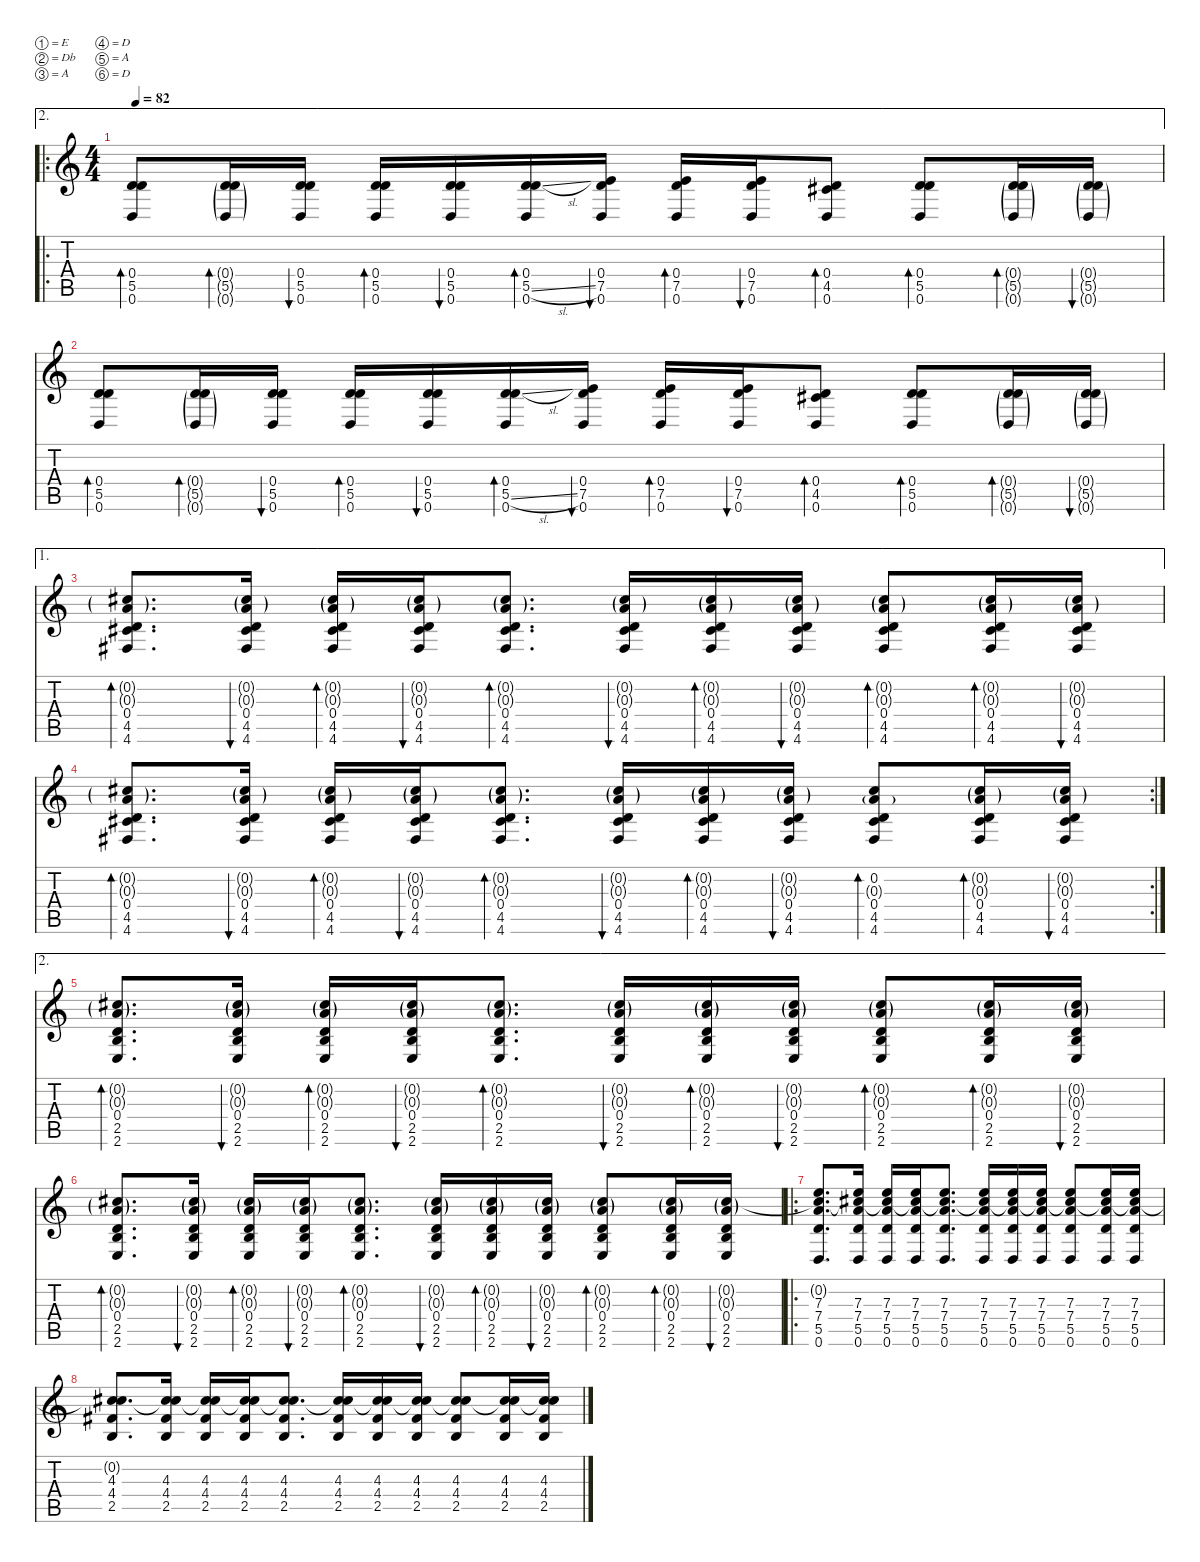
\defaultSystemsLayout 4
\hideDynamics
\bracketExtendMode nobrackets
\singleTrackTrackNamePolicy hidden
\multiTrackTrackNamePolicy hidden
\firstSystemTrackNameMode fullname
\firstSystemTrackNameOrientation horizontal
\otherSystemsTrackNameOrientation horizontal
\track ("Pista 1" "s.guit.") {instrument acousticguitarsteel}
\staff {score tabs}
\tuning (E4 Db4 A3 D3 A2 D2)
\ae 2
\ro
\ts (4 4)
\tempo 82
\clef g2
\ks c
(0.4 5.5 0.6).8{bd 30 dy f beam Up} (0.4{g} 5.5{g} 0.6{g}).16{bd 30 dy mf beam Up} (0.4 5.5 0.6).16{bu 30 dy f beam Up} (0.4 5.5 0.6).16{bd 30 beam Up} (0.4 5.5 0.6).16{bu 30 beam Up} (0.4 5.5{sl} 0.6).16{bd 30 beam Up} (0.4 7.5 0.6).16{bu 30 beam Up} (0.4 7.5 0.6).16{bd 30 beam Up} (0.4 7.5 0.6).16{bu 30 beam Up} (0.4 4.5{acc #} 0.6).8{bd 30 beam Up} (0.4 5.5 0.6).8{bd 30 beam Up} (0.4{g} 5.5{g} 0.6{g}).16{bd 30 dy mf beam Up} (0.4{g} 5.5{g} 0.6{g}).16{bu 30 beam Up} |
(0.4 5.5 0.6).8{bd 30 dy f beam Up} (0.4{g} 5.5{g} 0.6{g}).16{bd 30 dy mf beam Up} (0.4 5.5 0.6).16{bu 30 dy f beam Up} (0.4 5.5 0.6).16{bd 30 beam Up} (0.4 5.5 0.6).16{bu 30 beam Up} (0.4 5.5{sl} 0.6).16{bd 30 beam Up} (0.4 7.5 0.6).16{bu 30 beam Up} (0.4 7.5 0.6).16{bd 30 beam Up} (0.4 7.5 0.6).16{bu 30 beam Up} (0.4 4.5{acc #} 0.6).8{bd 30 beam Up} (0.4 5.5 0.6).8{bd 30 beam Up} (0.4{g} 5.5{g} 0.6{g}).16{bd 30 dy mf beam Up} (0.4{g} 5.5{g} 0.6{g}).16{bu 30 beam Up} |
\ae 1
(0.2{g acc #} 0.3{g} 0.4 4.5{acc #} 4.6{acc #}).8{d bd 30 dy f beam Up} (0.2{g acc #} 0.3{g} 0.4 4.5{acc #} 4.6{acc #}).16{bu 30 beam Up} (0.2{g acc #} 0.3{g} 0.4 4.5{acc #} 4.6{acc #}).16{bd 30 beam Up} (0.2{g acc #} 0.3{g} 0.4 4.5{acc #} 4.6{acc #}).16{bu 30 beam Up} (0.2{g acc #} 0.3{g} 0.4 4.5{acc #} 4.6{acc #}).8{d bd 30 beam Up} (0.2{g acc #} 0.3{g} 0.4 4.5{acc #} 4.6{acc #}).16{bu 30 beam Up} (0.2{g acc #} 0.3{g} 0.4 4.5{acc #} 4.6{acc #}).16{bd 30 beam Up} (0.2{g acc #} 0.3{g} 0.4 4.5{acc #} 4.6{acc #}).16{bu 30 beam Up} (0.2{g acc #} 0.3{g} 0.4 4.5{acc #} 4.6{acc #}).8{bd 30 beam Up} (0.2{g acc #} 0.3{g} 0.4 4.5{acc #} 4.6{acc #}).16{bd 30 beam Up} (0.2{g acc #} 0.3{g} 0.4 4.5{acc #} 4.6{acc #}).16{bu 30 beam Up} |
\rc 2
(0.2{g acc #} 0.3{g} 0.4 4.5{acc #} 4.6{acc #}).8{d bd 30 beam Up} (0.2{g acc #} 0.3{g} 0.4 4.5{acc #} 4.6{acc #}).16{bu 30 beam Up} (0.2{g acc #} 0.3{g} 0.4 4.5{acc #} 4.6{acc #}).16{bd 30 beam Up} (0.2{g acc #} 0.3{g} 0.4 4.5{acc #} 4.6{acc #}).16{bu 30 beam Up} (0.2{g acc #} 0.3{g} 0.4 4.5{acc #} 4.6{acc #}).8{d bd 30 beam Up} (0.2{g acc #} 0.3{g} 0.4 4.5{acc #} 4.6{acc #}).16{bu 30 beam Up} (0.2{g acc #} 0.3{g} 0.4 4.5{acc #} 4.6{acc #}).16{bd 30 beam Up} (0.2{g acc #} 0.3{g} 0.4 4.5{acc #} 4.6{acc #}).16{bu 30 beam Up} (0.2{acc #} 0.3{g} 0.4 4.5{acc #} 4.6{acc #}).8{bd 30 beam Up} (0.2{g acc #} 0.3{g} 0.4 4.5{acc #} 4.6{acc #}).16{bd 30 beam Up} (0.2{g acc #} 0.3{g} 0.4 4.5{acc #} 4.6{acc #}).16{bu 30 beam Up} |
\ae 2
(0.2{g acc #} 0.3{g} 0.4 2.5 2.6).8{d bd 30 beam Up} (0.2{g acc #} 0.3{g} 0.4 2.5 2.6).16{bu 30 beam Up} (0.2{g acc #} 0.3{g} 0.4 2.5 2.6).16{bd 30 beam Up} (0.2{g acc #} 0.3{g} 0.4 2.5 2.6).16{bu 30 beam Up} (0.2{g acc #} 0.3{g} 0.4 2.5 2.6).8{d bd 30 beam Up} (0.2{g acc #} 0.3{g} 0.4 2.5 2.6).16{bu 30 beam Up} (0.2{g acc #} 0.3{g} 0.4 2.5 2.6).16{bd 30 beam Up} (0.2{g acc #} 0.3{g} 0.4 2.5 2.6).16{bu 30 beam Up} (0.2{g acc #} 0.3{g} 0.4 2.5 2.6).8{bd 30 beam Up} (0.2{g acc #} 0.3{g} 0.4 2.5 2.6).16{bd 30 beam Up} (0.2{g acc #} 0.3{g} 0.4 2.5 2.6).16{bu 30 beam Up} |
(0.2{g acc #} 0.3{g} 0.4 2.5 2.6).8{d bd 30 beam Up} (0.2{g acc #} 0.3{g} 0.4 2.5 2.6).16{bu 30 beam Up} (0.2{g acc #} 0.3{g} 0.4 2.5 2.6).16{bd 30 beam Up} (0.2{g acc #} 0.3{g} 0.4 2.5 2.6).16{bu 30 beam Up} (0.2{g acc #} 0.3{g} 0.4 2.5 2.6).8{d bd 30 beam Up} (0.2{g acc #} 0.3{g} 0.4 2.5 2.6).16{bu 30 beam Up} (0.2{g acc #} 0.3{g} 0.4 2.5 2.6).16{bd 30 beam Up} (0.2{g acc #} 0.3{g} 0.4 2.5 2.6).16{bu 30 beam Up} (0.2{g acc #} 0.3{g} 0.4 2.5 2.6).8{bd 30 beam Up} (0.2{g acc #} 0.3{g} 0.4 2.5 2.6).16{bd 30 beam Up} (0.2{g acc #} 0.3{g} 0.4 2.5 2.6).16{bu 30 beam Up} |
\ro
(7.3 7.4 5.5 0.6 0.2{t acc #}).8{d beam Up} (7.3 7.4 5.5 0.6 0.2{t acc #}).16{beam Up} (7.3 7.4 5.5 0.6 0.2{t acc #}).16{beam Up} (7.3 7.4 5.5 0.6 0.2{t acc #}).16{beam Up} (7.3 7.4 5.5 0.6 0.2{t acc #}).8{d beam Up} (7.3 7.4 5.5 0.6 0.2{t acc #}).16{beam Up} (7.3 7.4 5.5 0.6 0.2{t acc #}).16{beam Up} (7.3 7.4 5.5 0.6 0.2{t acc #}).16{beam Up} (7.3 7.4 5.5 0.6 0.2{t acc #}).8{beam Up} (7.3 7.4 5.5 0.6 0.2{t acc #}).16{beam Up} (7.3 7.4 5.5 0.6 0.2{t acc #}).16{beam Up} |
(4.3{acc #} 4.4{acc #} 2.5 0.2{t acc #}).8{d beam Up} (4.3{acc #} 4.4{acc #} 2.5 0.2{t acc #}).16{beam Up} (4.3{acc #} 4.4{acc #} 2.5 0.2{t acc #}).16{beam Up} (4.3{acc #} 4.4{acc #} 2.5 0.2{t acc #}).16{beam Up} (4.3{acc #} 4.4{acc #} 2.5 0.2{t acc #}).8{d beam Up} (4.3{acc #} 4.4{acc #} 2.5 0.2{t acc #}).16{beam Up} (4.3{acc #} 4.4{acc #} 2.5 0.2{t acc #}).16{beam Up} (4.3{acc #} 4.4{acc #} 2.5 0.2{t acc #}).16{beam Up} (4.3{acc #} 4.4{acc #} 2.5 0.2{t acc #}).8{beam Up} (4.3{acc #} 4.4{acc #} 2.5 0.2{t acc #}).16{beam Up} (4.3{acc #} 4.4{acc #} 2.5 0.2{t acc #}).16{beam Up}
